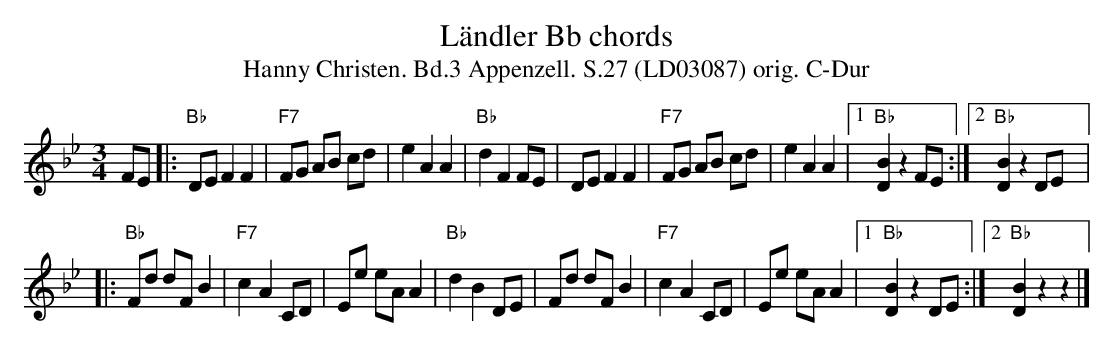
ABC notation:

X:1
T:Ländler Bb chords
T:Hanny Christen. Bd.3 Appenzell. S.27 (LD03087) orig. C-Dur
M:3/4
L:1/8
K:Bbmaj%%MIDI gchordon
FE |: "Bb"DE F2 F2 | "F7"FG AB cd | e2 A2 A2 | "Bb"d2 F2 FE | \
DE F2 F2 | "F7"FG AB cd | e2 A2 A2 |1 "Bb"[DB]2 z2 FE :|2 "Bb"[BD]2 z2 DE |:
"Bb"Fd dF B2 | "F7"c2 A2 CD | Ee eA A2 | "Bb"d2 B2 DE | \
Fd dF B2 | "F7"c2 A2 CD | Ee eA A2 |1 "Bb"[BD]2 z2 DE :|2 "Bb"[DB]2 z2 z2 |]
